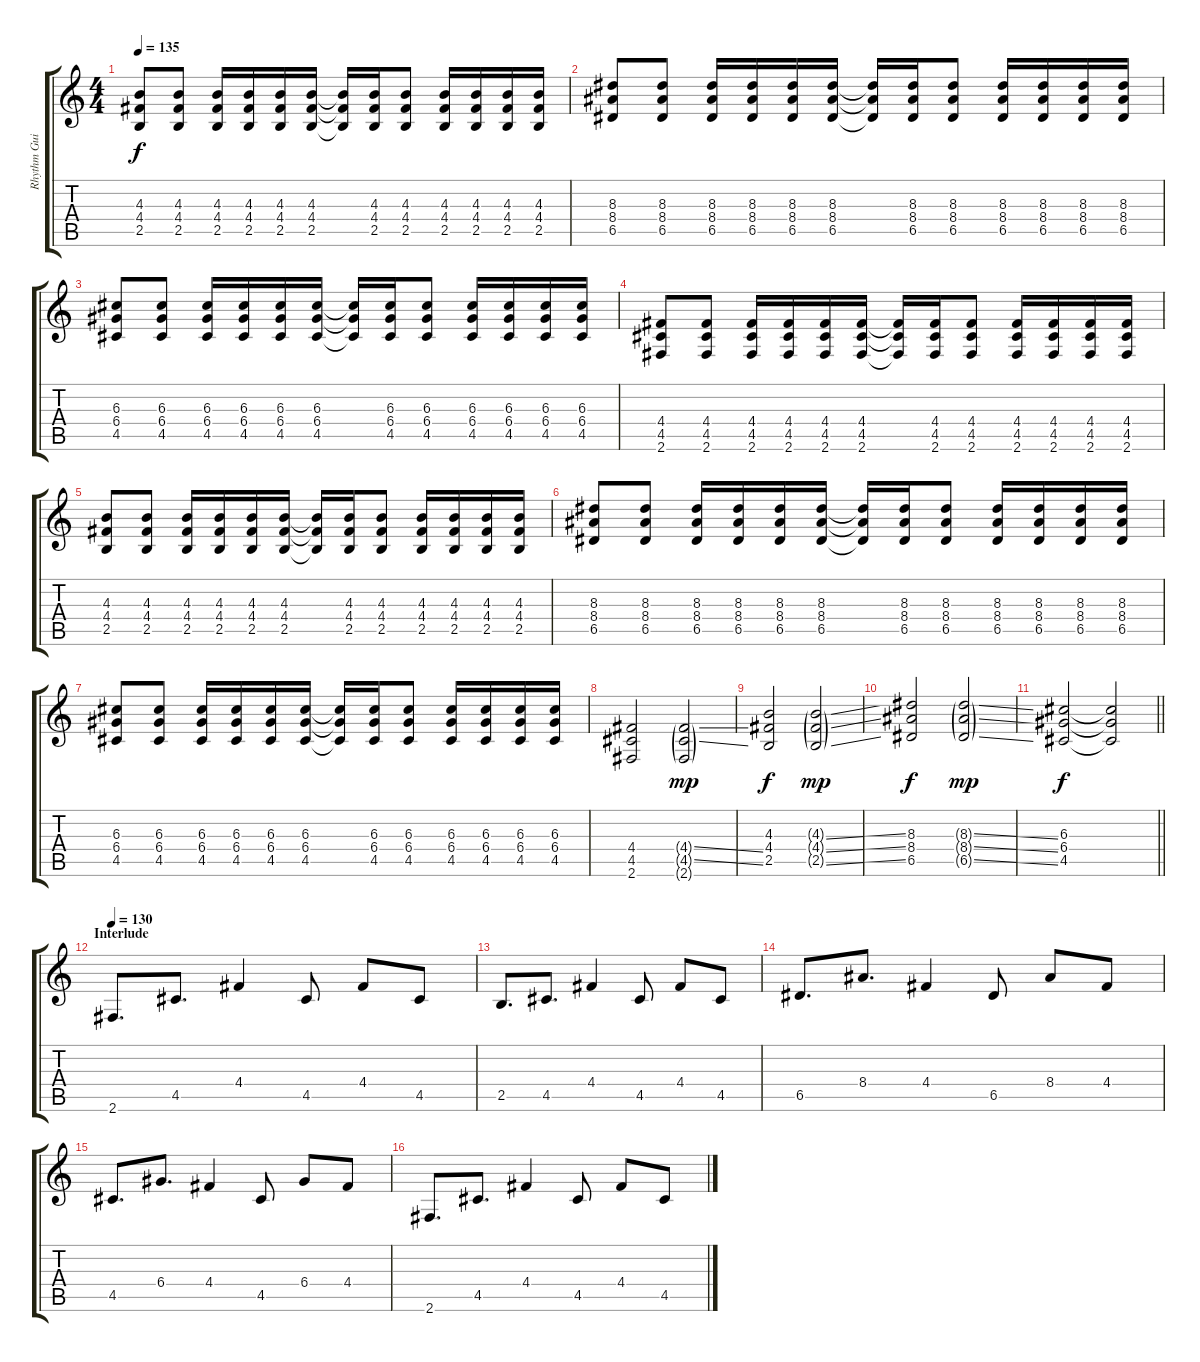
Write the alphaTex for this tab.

\track ("Rhythm Guitar" "Rhythm Gui") {instrument electricguitarclean}
\staff {score tabs}
\tuning (E4 B3 G3 D3 A2 E2) {hide}
\ts (4 4)
\tempo 135
\clef g2
\ks c
(4.3 4.4 2.5).8{dy f} (4.3 4.4 2.5).8 (4.3 4.4 2.5).16 (4.3 4.4 2.5).16 (4.3 4.4 2.5).16 (4.3 4.4 2.5).16 (4.3{t} 4.4{t} 2.5{t}).16 (4.3 4.4 2.5).16 (4.3 4.4 2.5).8 (4.3 4.4 2.5).16 (4.3 4.4 2.5).16 (4.3 4.4 2.5).16 (4.3 4.4 2.5).16 |
(8.3 8.4 6.5).8 (8.3 8.4 6.5).8 (8.3 8.4 6.5).16 (8.3 8.4 6.5).16 (8.3 8.4 6.5).16 (8.3 8.4 6.5).16 (8.3{t} 8.4{t} 6.5{t}).16 (8.3 8.4 6.5).16 (8.3 8.4 6.5).8 (8.3 8.4 6.5).16 (8.3 8.4 6.5).16 (8.3 8.4 6.5).16 (8.3 8.4 6.5).16 |
(6.3 6.4 4.5).8 (6.3 6.4 4.5).8 (6.3 6.4 4.5).16 (6.3 6.4 4.5).16 (6.3 6.4 4.5).16 (6.3 6.4 4.5).16 (6.3{t} 6.4{t} 4.5{t}).16 (6.3 6.4 4.5).16 (6.3 6.4 4.5).8 (6.3 6.4 4.5).16 (6.3 6.4 4.5).16 (6.3 6.4 4.5).16 (6.3 6.4 4.5).16 |
(4.4 4.5 2.6).8 (4.4 4.5 2.6).8 (4.4 4.5 2.6).16 (4.4 4.5 2.6).16 (4.4 4.5 2.6).16 (4.4 4.5 2.6).16 (4.4{t} 4.5{t} 2.6{t}).16 (4.4 4.5 2.6).16 (4.4 4.5 2.6).8 (4.4 4.5 2.6).16 (4.4 4.5 2.6).16 (4.4 4.5 2.6).16 (4.4 4.5 2.6).16 |
(4.3 4.4 2.5).8 (4.3 4.4 2.5).8 (4.3 4.4 2.5).16 (4.3 4.4 2.5).16 (4.3 4.4 2.5).16 (4.3 4.4 2.5).16 (4.3{t} 4.4{t} 2.5{t}).16 (4.3 4.4 2.5).16 (4.3 4.4 2.5).8 (4.3 4.4 2.5).16 (4.3 4.4 2.5).16 (4.3 4.4 2.5).16 (4.3 4.4 2.5).16 |
(8.3 8.4 6.5).8 (8.3 8.4 6.5).8 (8.3 8.4 6.5).16 (8.3 8.4 6.5).16 (8.3 8.4 6.5).16 (8.3 8.4 6.5).16 (8.3{t} 8.4{t} 6.5{t}).16 (8.3 8.4 6.5).16 (8.3 8.4 6.5).8 (8.3 8.4 6.5).16 (8.3 8.4 6.5).16 (8.3 8.4 6.5).16 (8.3 8.4 6.5).16 |
(6.3 6.4 4.5).8 (6.3 6.4 4.5).8 (6.3 6.4 4.5).16 (6.3 6.4 4.5).16 (6.3 6.4 4.5).16 (6.3 6.4 4.5).16 (6.3{t} 6.4{t} 4.5{t}).16 (6.3 6.4 4.5).16 (6.3 6.4 4.5).8 (6.3 6.4 4.5).16 (6.3 6.4 4.5).16 (6.3 6.4 4.5).16 (6.3 6.4 4.5).16 |
(4.4 4.5 2.6).2 (4.4{ss g} 4.5{ss g} 2.6{g}).2{dy mp} |
(4.3 4.4 2.5).2{dy f} (4.3{ss g} 4.4{ss g} 2.5{ss g}).2{dy mp} |
(8.3 8.4 6.5).2{dy f} (8.3{ss g} 8.4{ss g} 6.5{ss g}).2{dy mp} |
\barLineRight lightlight
(6.3 6.4 4.5).2{dy f} (6.3{t} 6.4{t} 4.5{t}).2 |
\section ("" "Interlude")
\tempo 130
2.6.8{d instrument electricguitarclean} 4.5.8{d} 4.4.4 4.5.8 4.4.8 4.5.8 |
2.5.8{d} 4.5.8{d} 4.4.4 4.5.8 4.4.8 4.5.8 |
6.5.8{d} 8.4.8{d} 4.4.4 6.5.8 8.4.8 4.4.8 |
4.5.8{d} 6.4.8{d} 4.4.4 4.5.8 6.4.8 4.4.8 |
2.6.8{d} 4.5.8{d} 4.4.4 4.5.8 4.4.8 4.5.8
